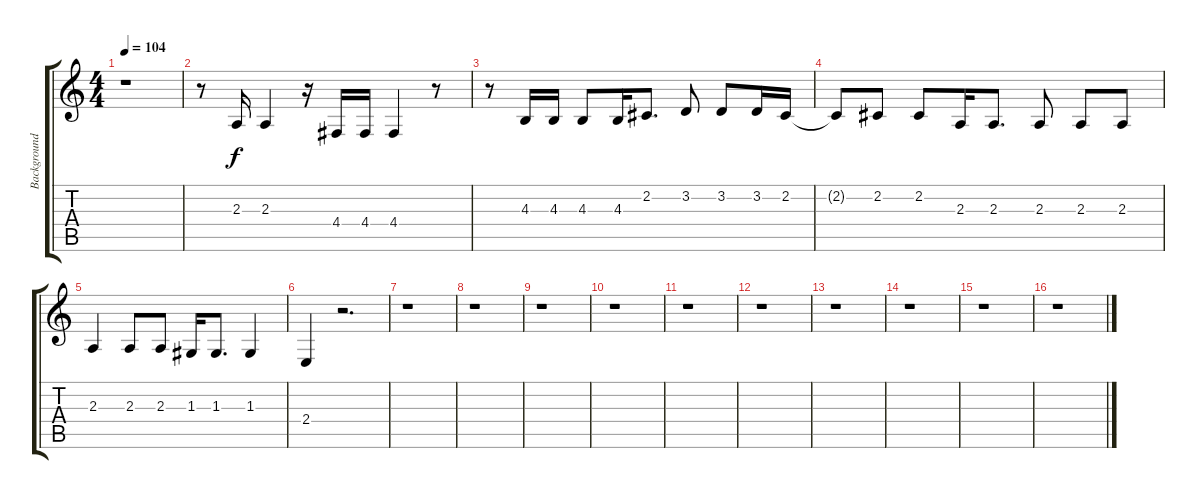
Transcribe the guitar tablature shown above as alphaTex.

\track ("Background Vocals" "Background") {instrument lead6voice}
\staff {score tabs}
\tuning (E4 B3 G3 D3 A2 E2) {hide}
\ts (4 4)
\tempo 104
\clef g2
\ks c
r.1{dy f} |
r.8 2.3.16 2.3.4 r.16 4.4.16 4.4.16 4.4.4 r.8 |
r.8 4.3.16 4.3.16 4.3.8 4.3.16 2.2.8{d} 3.2.8 3.2.8 3.2.16 2.2.16 |
2.2{t}.8 2.2.8 2.2.8 2.3.16 2.3.8{d} 2.3.8 2.3.8 2.3.8 |
2.3.4 2.3.8 2.3.8 1.3.16 1.3.8{d} 1.3.4 |
2.4.4 r.2{d} |
r.1 |
r.1 |
r.1 |
r.1 |
r.1 |
r.1 |
r.1 |
r.1 |
r.1 |
r.1
